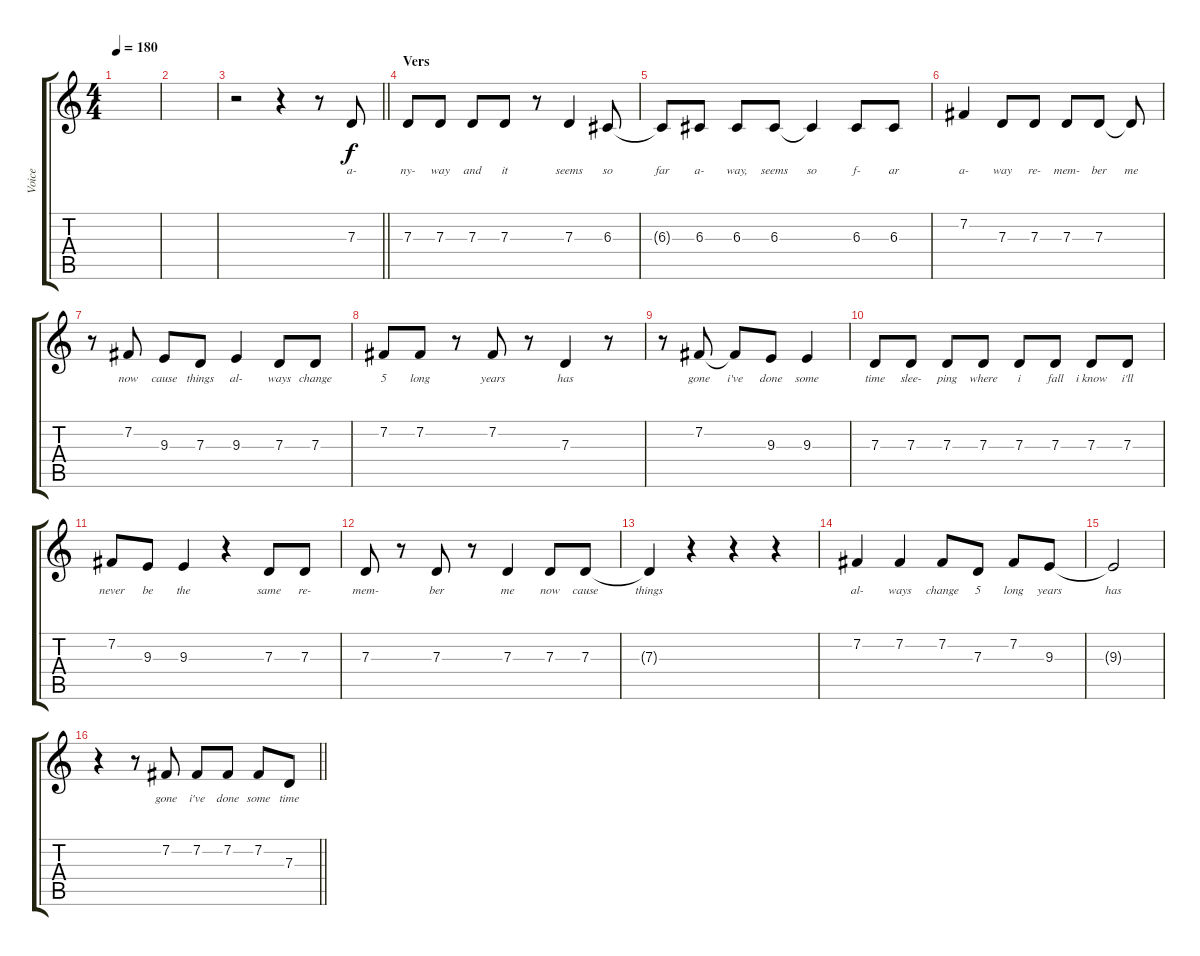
\track ("Voice" "Voice") {instrument trumpet}
\staff {score tabs}
\tuning (E4 B3 G3 D3 A2 E2) {hide}
\ts (4 4)
\tempo 180
\clef g2
\ks c
|
|
\barLineRight lightlight
r.2 r.4 r.8 7.3.8{lyrics (0 "a-") lyrics (1 "") lyrics (2 "") lyrics (3 "") lyrics (4 "")} |
\section ("" "Vers")
7.3.8{lyrics (0 "ny-") lyrics (1 "") lyrics (2 "") lyrics (3 "") lyrics (4 "")} 7.3.8{lyrics (0 "way") lyrics (1 "") lyrics (2 "") lyrics (3 "") lyrics (4 "")} 7.3.8{lyrics (0 "and") lyrics (1 "") lyrics (2 "") lyrics (3 "") lyrics (4 "")} 7.3.8{lyrics (0 "it") lyrics (1 "") lyrics (2 "") lyrics (3 "") lyrics (4 "")} r.8 7.3.4{lyrics (0 "seems") lyrics (1 "") lyrics (2 "") lyrics (3 "") lyrics (4 "")} 6.3.8{lyrics (0 "so") lyrics (1 "") lyrics (2 "") lyrics (3 "") lyrics (4 "")} |
6.3{t}.8{lyrics (0 "far") lyrics (1 "") lyrics (2 "") lyrics (3 "") lyrics (4 "")} 6.3.8{lyrics (0 "a-") lyrics (1 "") lyrics (2 "") lyrics (3 "") lyrics (4 "")} 6.3.8{lyrics (0 "way,") lyrics (1 "") lyrics (2 "") lyrics (3 "") lyrics (4 "")} 6.3.8{lyrics (0 "seems") lyrics (1 "") lyrics (2 "") lyrics (3 "") lyrics (4 "")} 6.3{t}.4{lyrics (0 "so") lyrics (1 "") lyrics (2 "") lyrics (3 "") lyrics (4 "")} 6.3.8{lyrics (0 "f-") lyrics (1 "") lyrics (2 "") lyrics (3 "") lyrics (4 "")} 6.3.8{lyrics (0 "ar") lyrics (1 "") lyrics (2 "") lyrics (3 "") lyrics (4 "")} |
7.2.4{lyrics (0 "a-") lyrics (1 "") lyrics (2 "") lyrics (3 "") lyrics (4 "")} 7.3.8{lyrics (0 "way") lyrics (1 "") lyrics (2 "") lyrics (3 "") lyrics (4 "")} 7.3.8{lyrics (0 "re-") lyrics (1 "") lyrics (2 "") lyrics (3 "") lyrics (4 "")} 7.3.8{lyrics (0 "mem-") lyrics (1 "") lyrics (2 "") lyrics (3 "") lyrics (4 "")} 7.3.8{lyrics (0 "ber") lyrics (1 "") lyrics (2 "") lyrics (3 "") lyrics (4 "")} 7.3{t}.8{lyrics (0 "me") lyrics (1 "") lyrics (2 "") lyrics (3 "") lyrics (4 "")} |
r.8 7.2.8{lyrics (0 "now") lyrics (1 "") lyrics (2 "") lyrics (3 "") lyrics (4 "")} 9.3.8{lyrics (0 "cause") lyrics (1 "") lyrics (2 "") lyrics (3 "") lyrics (4 "")} 7.3.8{lyrics (0 "things") lyrics (1 "") lyrics (2 "") lyrics (3 "") lyrics (4 "")} 9.3.4{lyrics (0 "al-") lyrics (1 "") lyrics (2 "") lyrics (3 "") lyrics (4 "")} 7.3.8{lyrics (0 "ways") lyrics (1 "") lyrics (2 "") lyrics (3 "") lyrics (4 "")} 7.3.8{lyrics (0 "change") lyrics (1 "") lyrics (2 "") lyrics (3 "") lyrics (4 "")} |
7.2.8{lyrics (0 "5") lyrics (1 "") lyrics (2 "") lyrics (3 "") lyrics (4 "")} 7.2.8{lyrics (0 "long") lyrics (1 "") lyrics (2 "") lyrics (3 "") lyrics (4 "")} r.8 7.2.8{lyrics (0 "years") lyrics (1 "") lyrics (2 "") lyrics (3 "") lyrics (4 "")} r.8 7.3.4{lyrics (0 "has") lyrics (1 "") lyrics (2 "") lyrics (3 "") lyrics (4 "")} r.8 |
r.8 7.2.8{lyrics (0 "gone") lyrics (1 "") lyrics (2 "") lyrics (3 "") lyrics (4 "")} 7.2{t}.8{lyrics (0 "i've") lyrics (1 "") lyrics (2 "") lyrics (3 "") lyrics (4 "")} 9.3.8{lyrics (0 "done") lyrics (1 "") lyrics (2 "") lyrics (3 "") lyrics (4 "")} 9.3.4{lyrics (0 "some") lyrics (1 "") lyrics (2 "") lyrics (3 "") lyrics (4 "")} |
7.3.8{lyrics (0 "time") lyrics (1 "") lyrics (2 "") lyrics (3 "") lyrics (4 "")} 7.3.8{lyrics (0 "slee-") lyrics (1 "") lyrics (2 "") lyrics (3 "") lyrics (4 "")} 7.3.8{lyrics (0 "ping") lyrics (1 "") lyrics (2 "") lyrics (3 "") lyrics (4 "")} 7.3.8{lyrics (0 "where") lyrics (1 "") lyrics (2 "") lyrics (3 "") lyrics (4 "")} 7.3.8{lyrics (0 "i") lyrics (1 "") lyrics (2 "") lyrics (3 "") lyrics (4 "")} 7.3.8{lyrics (0 "fall") lyrics (1 "") lyrics (2 "") lyrics (3 "") lyrics (4 "")} 7.3.8{lyrics (0 "i know") lyrics (1 "") lyrics (2 "") lyrics (3 "") lyrics (4 "")} 7.3.8{lyrics (0 "i'll") lyrics (1 "") lyrics (2 "") lyrics (3 "") lyrics (4 "")} |
7.2.8{lyrics (0 "never") lyrics (1 "") lyrics (2 "") lyrics (3 "") lyrics (4 "")} 9.3.8{lyrics (0 "be") lyrics (1 "") lyrics (2 "") lyrics (3 "") lyrics (4 "")} 9.3.4{lyrics (0 "the") lyrics (1 "") lyrics (2 "") lyrics (3 "") lyrics (4 "")} r.4 7.3.8{lyrics (0 "same") lyrics (1 "") lyrics (2 "") lyrics (3 "") lyrics (4 "")} 7.3.8{lyrics (0 "re-") lyrics (1 "") lyrics (2 "") lyrics (3 "") lyrics (4 "")} |
7.3.8{lyrics (0 "mem-") lyrics (1 "") lyrics (2 "") lyrics (3 "") lyrics (4 "")} r.8 7.3.8{lyrics (0 "ber") lyrics (1 "") lyrics (2 "") lyrics (3 "") lyrics (4 "")} r.8 7.3.4{lyrics (0 "me") lyrics (1 "") lyrics (2 "") lyrics (3 "") lyrics (4 "")} 7.3.8{lyrics (0 "now") lyrics (1 "") lyrics (2 "") lyrics (3 "") lyrics (4 "")} 7.3.8{lyrics (0 "cause") lyrics (1 "") lyrics (2 "") lyrics (3 "") lyrics (4 "")} |
7.3{t}.4{lyrics (0 "things") lyrics (1 "") lyrics (2 "") lyrics (3 "") lyrics (4 "")} r.4 r.4 r.4 |
7.2.4{lyrics (0 "al-") lyrics (1 "") lyrics (2 "") lyrics (3 "") lyrics (4 "")} 7.2.4{lyrics (0 "ways") lyrics (1 "") lyrics (2 "") lyrics (3 "") lyrics (4 "")} 7.2.8{lyrics (0 "change") lyrics (1 "") lyrics (2 "") lyrics (3 "") lyrics (4 "")} 7.3.8{lyrics (0 "5") lyrics (1 "") lyrics (2 "") lyrics (3 "") lyrics (4 "")} 7.2.8{lyrics (0 "long") lyrics (1 "") lyrics (2 "") lyrics (3 "") lyrics (4 "")} 9.3.8{lyrics (0 "years") lyrics (1 "") lyrics (2 "") lyrics (3 "") lyrics (4 "")} |
9.3{t}.2{lyrics (0 "has") lyrics (1 "") lyrics (2 "") lyrics (3 "") lyrics (4 "")} |
\barLineRight lightlight
r.4 r.8 7.2.8{lyrics (0 "gone") lyrics (1 "") lyrics (2 "") lyrics (3 "") lyrics (4 "")} 7.2.8{lyrics (0 "i've") lyrics (1 "") lyrics (2 "") lyrics (3 "") lyrics (4 "")} 7.2.8{lyrics (0 "done") lyrics (1 "") lyrics (2 "") lyrics (3 "") lyrics (4 "")} 7.2.8{lyrics (0 "some") lyrics (1 "") lyrics (2 "") lyrics (3 "") lyrics (4 "")} 7.3.8{lyrics (0 "time") lyrics (1 "") lyrics (2 "") lyrics (3 "") lyrics (4 "")}
